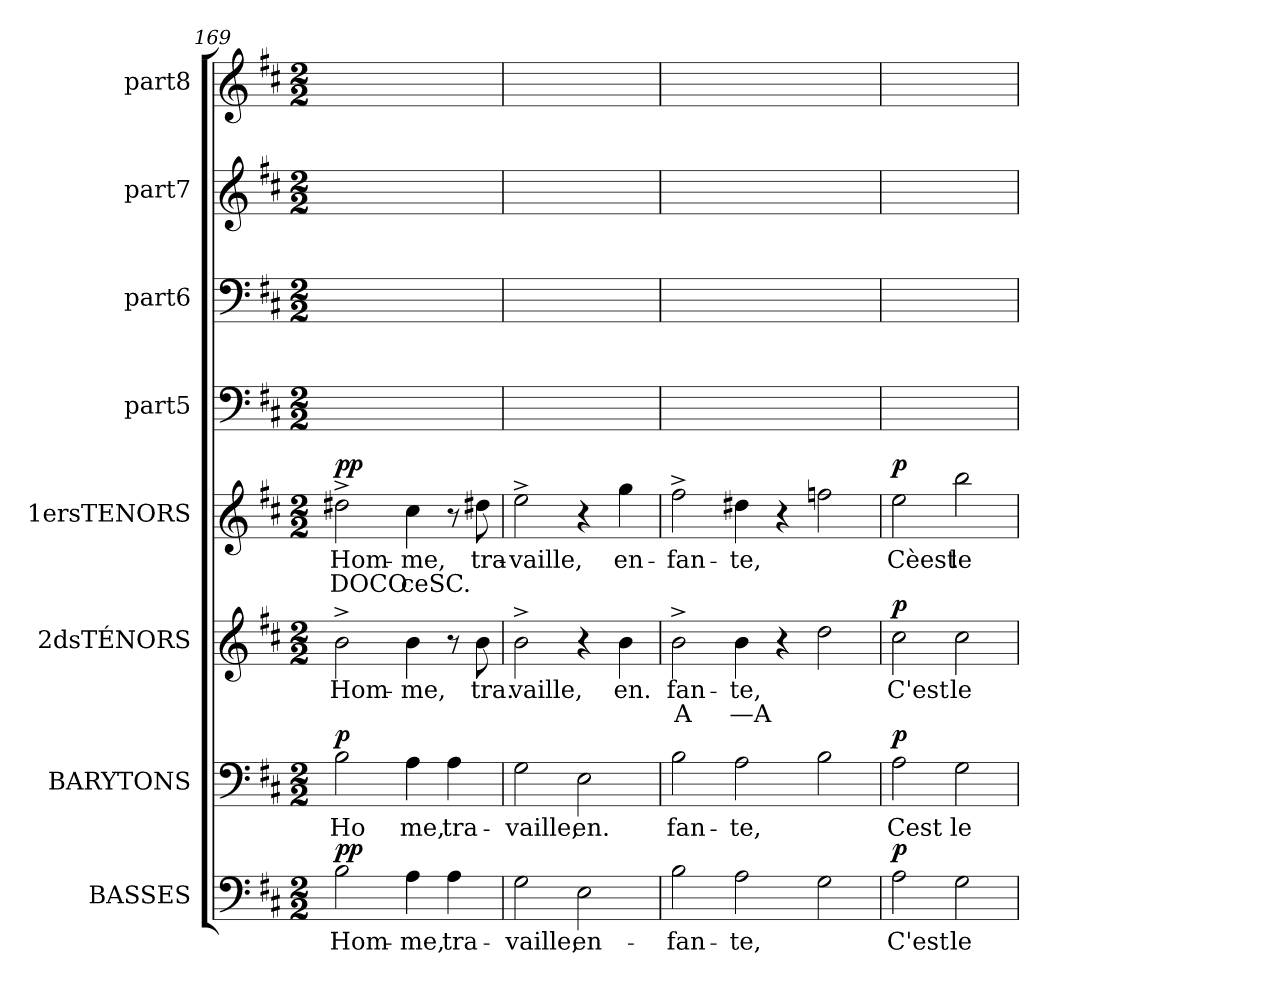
**kern	**text	**dynam	**kern	**text	**dynam	**kern	**text	**text	**dynam	**kern	**text	**text	**dynam	**kern	**kern	**kern	**kern
*part8	*part8	*part8	*part7	*part7	*part7	*part6	*part6	*part6	*part6	*part5	*part5	*part5	*part5	*part4	*part3	*part2	*part1
*staff8	*staff8	*staff8	*staff7	*staff7	*staff7	*staff6	*staff6	*staff6	*staff6	*staff5	*staff5	*staff5	*staff5	*staff4	*staff3	*staff2	*staff1
*I"BASSES	*	*	*I"BARYTONS	*	*	*I"2dsTÉNORS	*	*	*	*I"1ersTENORS	*	*	*	*I"part5	*I"part6	*I"part7	*I"part8
*	*	*	*	*	*	*	*	*	*	*	*	*	*	*I'part5	*I'part6	*I'part7	*I'part8
*clefF4	*	*	*clefF4	*	*	*clefG2	*	*	*	*clefG2	*	*	*	*clefF4	*clefF4	*clefG2	*clefG2
*k[f#c#]	*	*	*k[f#c#]	*	*	*k[f#c#]	*	*	*	*k[f#c#]	*	*	*	*k[f#c#]	*k[f#c#]	*k[f#c#]	*k[f#c#]
*M2/2	*	*	*M2/2	*	*	*M2/2	*	*	*	*M2/2	*	*	*	*M2/2	*M2/2	*M2/2	*M2/2
=169	=169	=169	=169	=169	=169	=169	=169	=169	=169	=169	=169	=169	=169	=169	=169	=169	=169
!	!	!LO:DY:a	!	!	!LO:DY:a	!	!	!	!	!	!	!	!LO:DY:a	!	!	!	!
2Bi\	Hom-	pp	2Bi\	Ho	p	2b^>i\	Hom-	.	.	2dd#X^>i\	Hom-	DOCO	pp	1ryy	1ryy	1ryy	1ryy
4Ai\	me,	.	4Ai\	me,	.	4bi\	me,	.	.	4cc#i\	me,	сeSC.	.	.	.	.	.
4Ai\	tra-	.	4Ai\	tra-	.	8r	.	.	.	8r	.	.	.	.	.	.	.
.	.	.	.	.	.	8bi\	tra.	.	.	8dd#Xi\	tra-	.	.	.	.	.	.
!!LO:LB:g=z
=170	=170	=170	=170	=170	=170	=170	=170	=170	=170	=170	=170	=170	=170	=170	=170	=170	=170
2Gi\	vaille,	.	2Gi\	vaille,	.	2b^>i\	vaille,	.	.	2ee^>i\	vaille,	.	.	1ryy	1ryy	1ryy	1ryy
2Ei\	en-	.	2Ei\	en.	.	4r	.	.	.	4r	.	.	.	.	.	.	.
.	.	.	.	.	.	4bi\	en.	.	.	4ggi\	en-	.	.	.	.	.	.
=171	=171	=171	=171	=171	=171	=171	=171	=171	=171	=171	=171	=171	=171	=171	=171	=171	=171
2Bi\	fan-	.	2Bi\	fan-	.	2b^>i\	fan-	A	.	2ff#^>i\	fan-	.	.	1ryy	1ryy	1ryy	1ryy
2Ai\	te,	.	2Ai\	te,	.	4bi\	te,	—A	.	4dd#Xi\	te,	.	.	.	.	.	.
.	.	.	.	.	.	4r	.	.	.	4r	.	.	.	.	.	.	.
2Gj\	.	.	2Bj\	.	.	2ddj\	.	.	.	2ffj\	.	.	.	2ryy	2ryy	2ryy	2ryy
=172	=172	=172	=172	=172	=172	=172	=172	=172	=172	=172	=172	=172	=172	=172	=172	=172	=172
!	!	!LO:DY:a	!	!	!LO:DY:a	!	!	!	!LO:DY:a	!	!	!	!LO:DY:a	!	!	!	!
2Ai\	C'est	p	2Ai\	Cest	p	2cc#i\	C'est	.	p	2eei\	Cèest	.	p	1ryy	1ryy	1ryy	1ryy
2Gi\	le	.	2Gi\	le	.	2cc#i\	le	.	.	2bbi\	le	.	.	.	.	.	.
=	=	=	=	=	=	=	=	=	=	=	=	=	=	=	=	=	=
*-	*-	*-	*-	*-	*-	*-	*-	*-	*-	*-	*-	*-	*-	*-	*-	*-	*-
